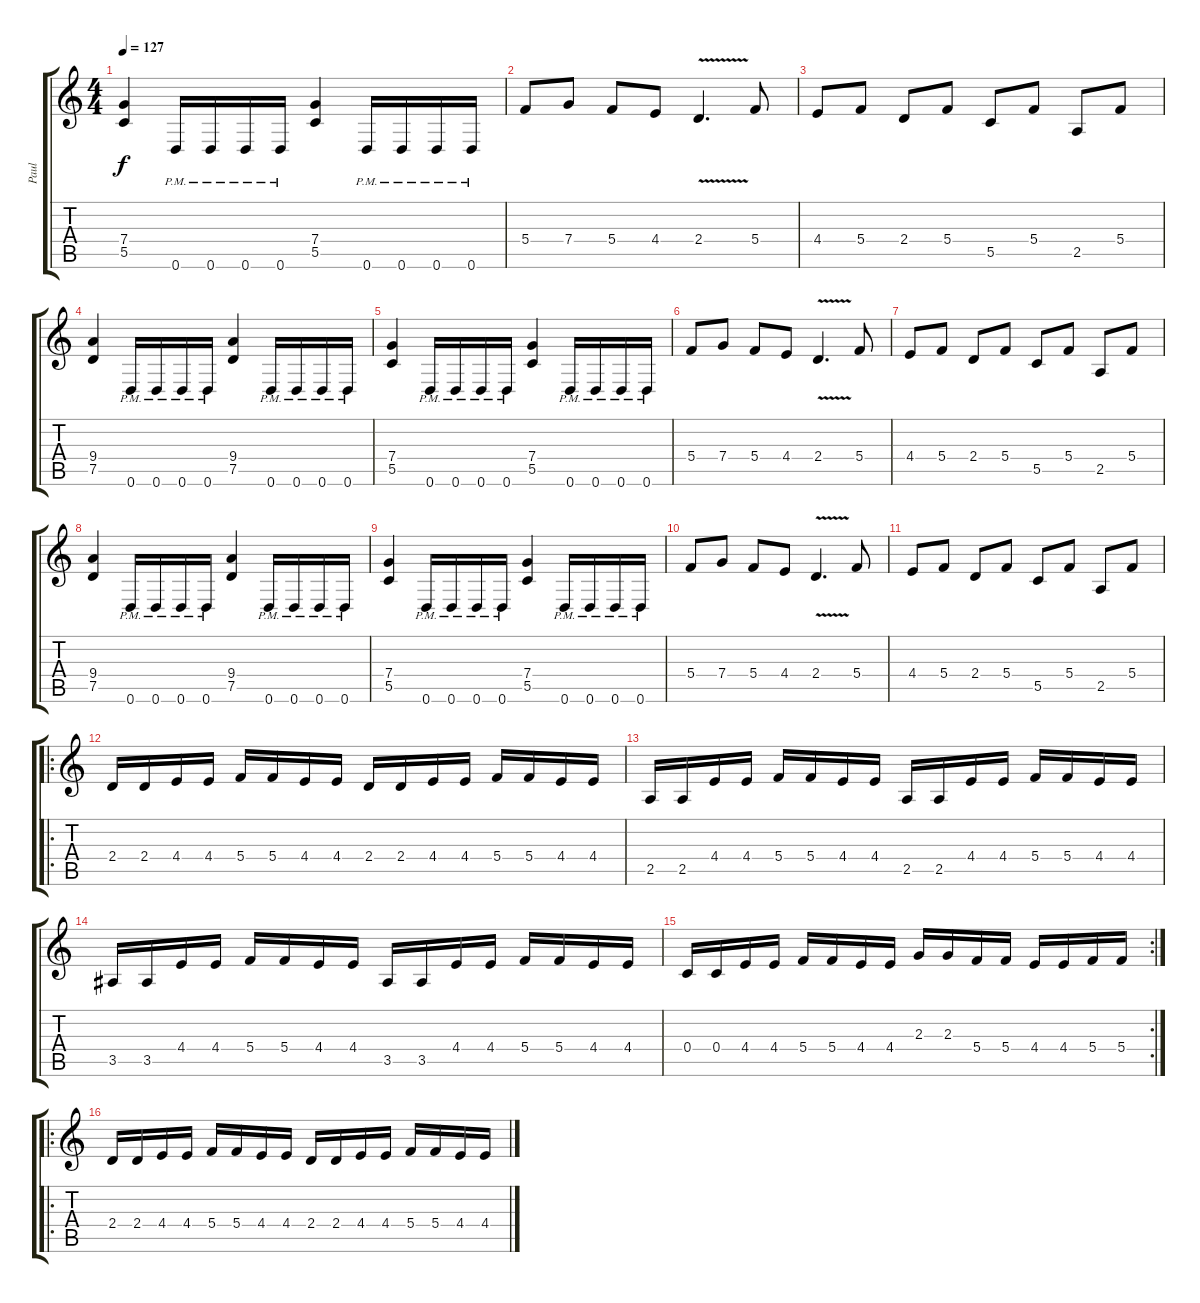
\track ("Paul" "Paul") {instrument distortionguitar}
\staff {score tabs}
\tuning (D4 A3 F3 C3 G2 D2) {hide}
\ts (4 4)
\tempo 127
\clef g2
\ks c
(7.4 5.5).4{dy f} 0.6{pm}.16 0.6{pm}.16 0.6{pm}.16 0.6{pm}.16 (7.4 5.5).4 0.6{pm}.16 0.6{pm}.16 0.6{pm}.16 0.6{pm}.16 |
5.4.8 7.4.8 5.4.8 4.4.8 2.4{v}.4{d} 5.4.8 |
4.4.8 5.4.8 2.4.8 5.4.8 5.5.8 5.4.8 2.5.8 5.4.8 |
(9.4 7.5).4 0.6{pm}.16 0.6{pm}.16 0.6{pm}.16 0.6{pm}.16 (9.4 7.5).4 0.6{pm}.16 0.6{pm}.16 0.6{pm}.16 0.6{pm}.16 |
(7.4 5.5).4 0.6{pm}.16 0.6{pm}.16 0.6{pm}.16 0.6{pm}.16 (7.4 5.5).4 0.6{pm}.16 0.6{pm}.16 0.6{pm}.16 0.6{pm}.16 |
5.4.8 7.4.8 5.4.8 4.4.8 2.4{v}.4{d} 5.4.8 |
4.4.8 5.4.8 2.4.8 5.4.8 5.5.8 5.4.8 2.5.8 5.4.8 |
(9.4 7.5).4 0.6{pm}.16 0.6{pm}.16 0.6{pm}.16 0.6{pm}.16 (9.4 7.5).4 0.6{pm}.16 0.6{pm}.16 0.6{pm}.16 0.6{pm}.16 |
(7.4 5.5).4 0.6{pm}.16 0.6{pm}.16 0.6{pm}.16 0.6{pm}.16 (7.4 5.5).4 0.6{pm}.16 0.6{pm}.16 0.6{pm}.16 0.6{pm}.16 |
5.4.8 7.4.8 5.4.8 4.4.8 2.4{v}.4{d} 5.4.8 |
4.4.8 5.4.8 2.4.8 5.4.8 5.5.8 5.4.8 2.5.8 5.4.8 |
\ro
2.4.16 2.4.16 4.4.16 4.4.16 5.4.16 5.4.16 4.4.16 4.4.16 2.4.16 2.4.16 4.4.16 4.4.16 5.4.16 5.4.16 4.4.16 4.4.16 |
2.5.16 2.5.16 4.4.16 4.4.16 5.4.16 5.4.16 4.4.16 4.4.16 2.5.16 2.5.16 4.4.16 4.4.16 5.4.16 5.4.16 4.4.16 4.4.16 |
3.5.16 3.5.16 4.4.16 4.4.16 5.4.16 5.4.16 4.4.16 4.4.16 3.5.16 3.5.16 4.4.16 4.4.16 5.4.16 5.4.16 4.4.16 4.4.16 |
\rc 2
0.4.16 0.4.16 4.4.16 4.4.16 5.4.16 5.4.16 4.4.16 4.4.16 2.3.16 2.3.16 5.4.16 5.4.16 4.4.16 4.4.16 5.4.16 5.4.16 |
\ro
2.4.16 2.4.16 4.4.16 4.4.16 5.4.16 5.4.16 4.4.16 4.4.16 2.4.16 2.4.16 4.4.16 4.4.16 5.4.16 5.4.16 4.4.16 4.4.16
